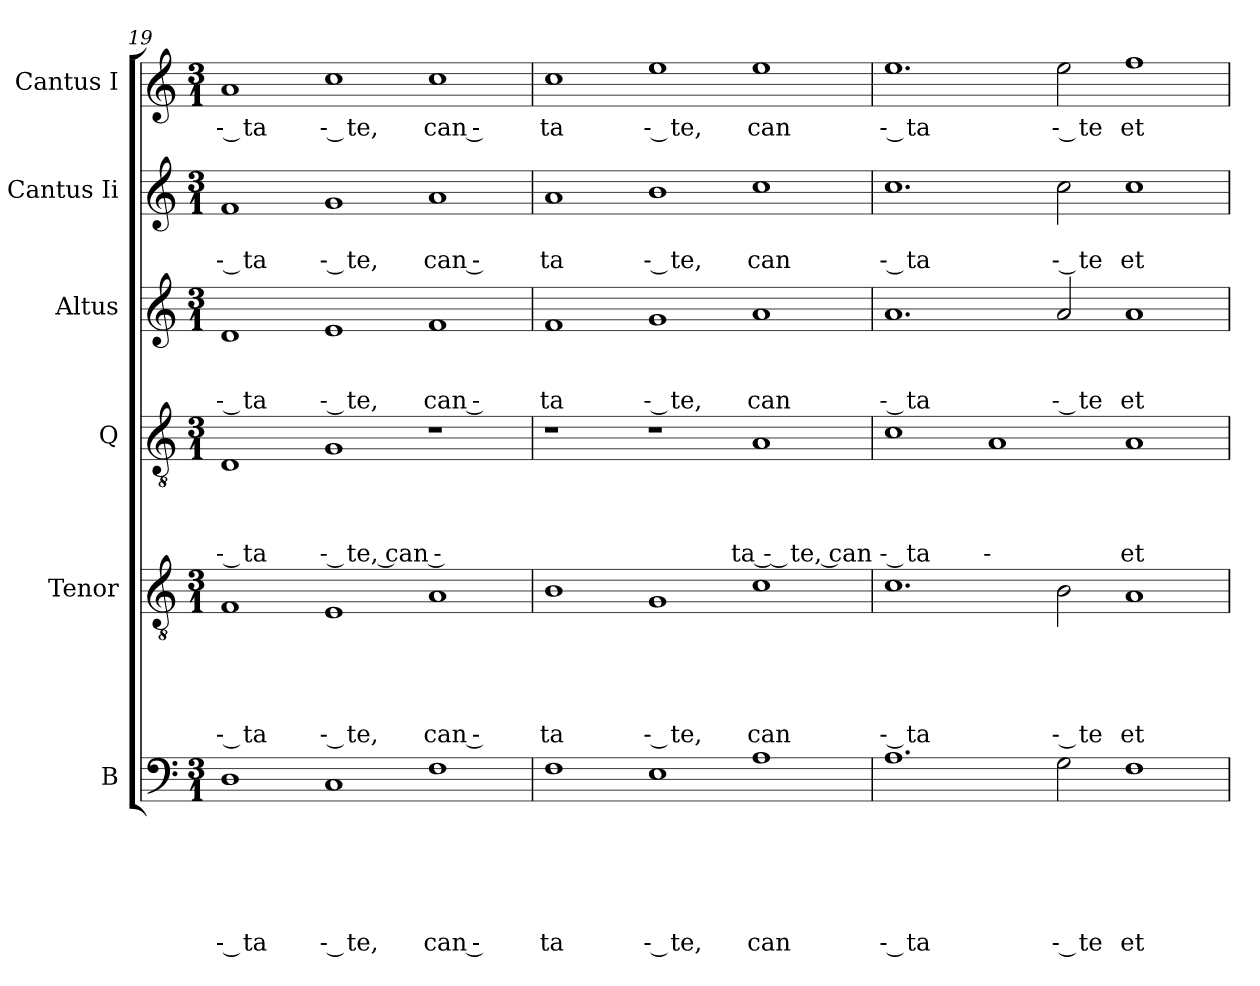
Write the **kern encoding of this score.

**kern	**text	**text	**text	**text	**text	**text	**kern	**text	**text	**text	**text	**text	**kern	**text	**text	**text	**text	**kern	**text	**text	**text	**kern	**text	**text	**kern	**text
*part6	*part6	*part6	*part6	*part6	*part6	*part6	*part5	*part5	*part5	*part5	*part5	*part5	*part4	*part4	*part4	*part4	*part4	*part3	*part3	*part3	*part3	*part2	*part2	*part2	*part1	*part1
*staff6	*staff6	*staff6	*staff6	*staff6	*staff6	*staff6	*staff5	*staff5	*staff5	*staff5	*staff5	*staff5	*staff4	*staff4	*staff4	*staff4	*staff4	*staff3	*staff3	*staff3	*staff3	*staff2	*staff2	*staff2	*staff1	*staff1
*I"B	*	*	*	*	*	*	*I"Tenor	*	*	*	*	*	*I"Q	*	*	*	*	*I"Altus	*	*	*	*I"Cantus Ii	*	*	*I"Cantus I	*
*I'B	*	*	*	*	*	*	*I'T	*	*	*	*	*	*I'Q	*	*	*	*	*I'A	*	*	*	*I'Cii	*	*	*I'Ci	*
*clefF4	*	*	*	*	*	*	*clefGv2	*	*	*	*	*	*clefGv2	*	*	*	*	*clefG2	*	*	*	*clefG2	*	*	*clefG2	*
*k[]	*	*	*	*	*	*	*k[]	*	*	*	*	*	*k[]	*	*	*	*	*k[]	*	*	*	*k[]	*	*	*k[]	*
*C:	*	*	*	*	*	*	*C:	*	*	*	*	*	*C:	*	*	*	*	*C:	*	*	*	*C:	*	*	*C:	*
*M3/1	*	*	*	*	*	*	*M3/1	*	*	*	*	*	*M3/1	*	*	*	*	*M3/1	*	*	*	*M3/1	*	*	*M3/1	*
=19	=19	=19	=19	=19	=19	=19	=19	=19	=19	=19	=19	=19	=19	=19	=19	=19	=19	=19	=19	=19	=19	=19	=19	=19	=19	=19
!	!	!	!	!	!	!LO:LY:b:rj	!	!	!	!	!	!LO:LY:b:rj	!	!	!	!	!LO:LY:b:rj	!	!	!	!LO:LY:b:rj	!	!	!LO:LY:b:rj	!	!LO:LY:b:rj
1D	.	.	.	.	.	‐ ta	1F	.	.	.	.	‐ ta	1D	.	.	.	‐ ta	1d	.	.	‐ ta	1f	.	‐ ta	1a	‐ ta
!	!	!	!	!	!	!LO:LY:b:rj	!	!	!	!	!	!LO:LY:b:rj	!	!	!	!	!LO:LY:b:rj	!	!	!	!LO:LY:b:rj	!	!	!LO:LY:b:rj	!	!LO:LY:b:rj
1C	.	.	.	.	.	‐ te,	1E	.	.	.	.	‐ te,	1G	.	.	.	‐ te, can ‐	1e	.	.	‐ te,	1g	.	‐ te,	1cc	‐ te,
!	!	!	!	!	!	!LO:LY:b	!	!	!	!	!	!LO:LY:b	!	!	!	!	!	!	!	!	!LO:LY:b	!	!	!LO:LY:b	!	!LO:LY:b
1F	.	.	.	.	.	can ‐	1A	.	.	.	.	can ‐	1r	.	.	.	.	1f	.	.	can ‐	1a	.	can ‐	1cc	can ‐
!!LO:LB:g=z
=20	=20	=20	=20	=20	=20	=20	=20	=20	=20	=20	=20	=20	=20	=20	=20	=20	=20	=20	=20	=20	=20	=20	=20	=20	=20	=20
!	!	!	!	!	!	!LO:LY:b	!	!	!	!	!	!LO:LY:b	!	!	!	!	!	!	!	!	!LO:LY:b	!	!	!LO:LY:b	!	!LO:LY:b
1F	.	.	.	.	.	ta	1B	.	.	.	.	ta	1r	.	.	.	.	1f	.	.	ta	1a	.	ta	1cc	ta
!	!	!	!	!	!	!LO:LY:b:rj	!	!	!	!	!	!LO:LY:b:rj	!	!	!	!	!	!	!	!	!LO:LY:b:rj	!	!	!LO:LY:b:rj	!	!LO:LY:b:rj
1E	.	.	.	.	.	‐ te,	1G	.	.	.	.	‐ te,	1r	.	.	.	.	1g	.	.	‐ te,	1b	.	‐ te,	1ee	‐ te,
!	!	!	!	!	!	!LO:LY:b	!	!	!	!	!	!LO:LY:b	!	!	!	!	!LO:LY:b:rj	!	!	!	!LO:LY:b	!	!	!LO:LY:b	!	!LO:LY:b
1A	.	.	.	.	.	can	1c	.	.	.	.	can	1A	.	.	.	ta ‐ te, can	1a	.	.	can	1cc	.	can	1ee	can
=21	=21	=21	=21	=21	=21	=21	=21	=21	=21	=21	=21	=21	=21	=21	=21	=21	=21	=21	=21	=21	=21	=21	=21	=21	=21	=21
!	!	!	!	!	!	!LO:LY:b:rj	!	!	!	!	!	!LO:LY:b:rj	!	!	!	!	!LO:LY:b:rj	!	!	!	!LO:LY:b:rj	!	!	!LO:LY:b:rj	!	!LO:LY:b:rj
1.A	.	.	.	.	.	‐ ta	1.c	.	.	.	.	‐ ta	1c	.	.	.	‐ ta	1.a	.	.	‐ ta	1.cc	.	‐ ta	1.ee	‐ ta
!	!	!	!	!	!	!	!	!	!	!	!	!	!	!	!	!	!LO:LY:b	!	!	!	!	!	!	!	!	!
.	.	.	.	.	.	.	.	.	.	.	.	.	1A	.	.	.	‐	.	.	.	.	.	.	.	.	.
!	!	!	!	!	!	!LO:LY:b:rj	!	!	!	!	!	!LO:LY:b:rj	!	!	!	!	!	!	!	!	!LO:LY:b:rj	!	!	!LO:LY:b:rj	!	!LO:LY:b:rj
2G\	.	.	.	.	.	‐ te	2B\	.	.	.	.	‐ te	.	.	.	.	.	2a/	.	.	‐ te	2cc\	.	‐ te	2ee\	‐ te
!	!	!	!	!	!	!LO:LY:b	!	!	!	!	!	!LO:LY:b	!	!	!	!	!LO:LY:b	!	!	!	!LO:LY:b	!	!	!LO:LY:b	!	!LO:LY:b
1F	.	.	.	.	.	et	1A	.	.	.	.	et	1A	.	.	.	et	1a	.	.	et	1cc	.	et	1ff	et
=	=	=	=	=	=	=	=	=	=	=	=	=	=	=	=	=	=	=	=	=	=	=	=	=	=	=
*-	*-	*-	*-	*-	*-	*-	*-	*-	*-	*-	*-	*-	*-	*-	*-	*-	*-	*-	*-	*-	*-	*-	*-	*-	*-	*-
